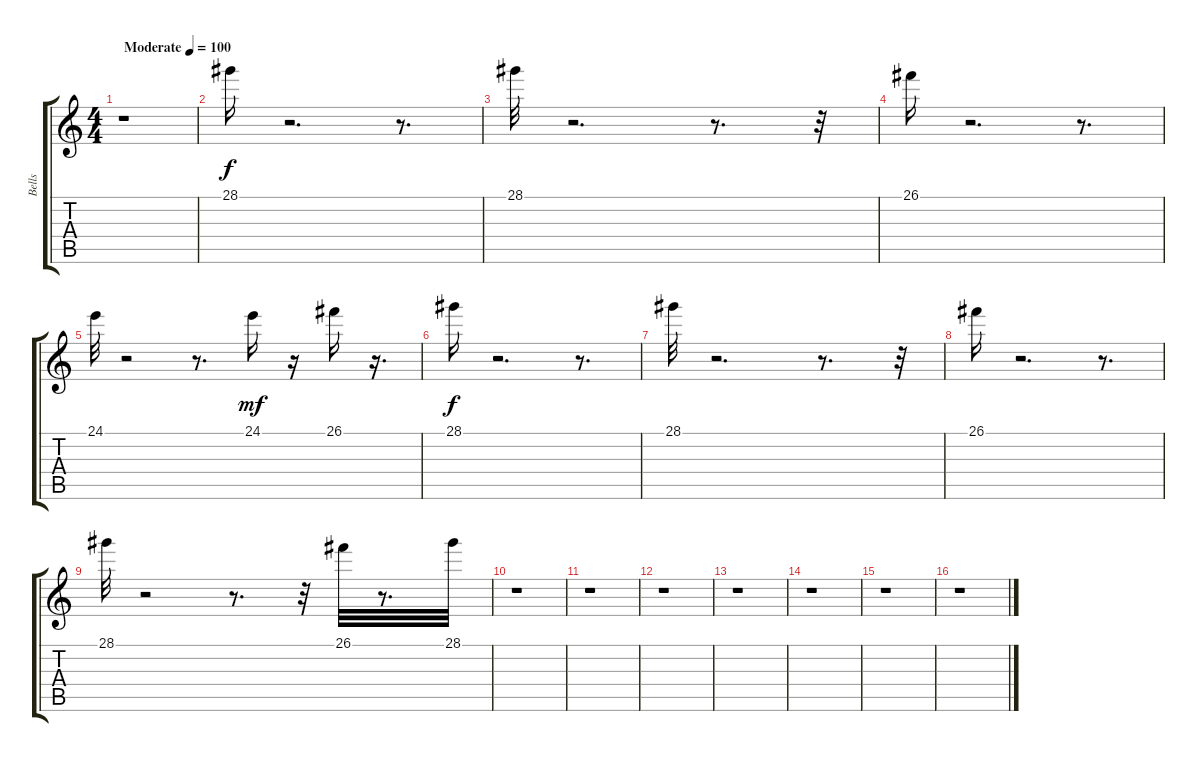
\track ("Bells" "Bells") {instrument fx3crystal}
\staff {score tabs}
\tuning (E4 B3 G3 D3 A2 E2) {hide}
\ts (4 4)
\tempo (100 "Moderate")
\clef g2
\ks c
r.1{dy f instrument fx3crystal} |
28.1.16 r.2{d} r.8{d} |
28.1.32 r.2{d} r.8{d} r.32 |
26.1.16 r.2{d} r.8{d} |
24.1.32 r.2 r.8{d} 24.1.16{dy mf} r.16 26.1.16 r.16{d} |
28.1.16{dy f} r.2{d} r.8{d} |
28.1.32 r.2{d} r.8{d} r.32 |
26.1.16 r.2{d} r.8{d} |
28.1.32 r.2 r.8{d} r.32 26.1.32 r.8{d} 28.1.32 |
r.1 |
r.1 |
r.1 |
r.1 |
r.1 |
r.1 |
r.1
